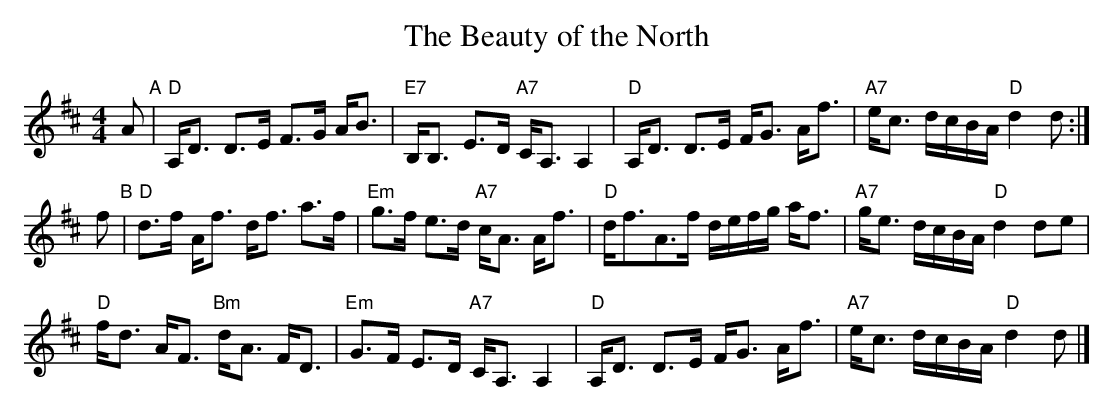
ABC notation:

X:1
T:The Beauty of the North
M:4/4
L:1/8
K:D
A "A"|\
"D"A,<D D>E F>G A<B | "E7"B,<B, E>D "A7"C<A, A,2 | "D"A,<D D>E F<G A<f | "A7"e<c d/c/B/A/ "D"d2 d :|
f "B"|\
"D" d>f A<f d<f a>f | "Em"g>f e>d "A7"c<A A<f | "D"d<fA>f d/e/f/g/ a<f | "A7"g<e d/c/B/A/ "D" d2 de |
"D"f<d A<F "Bm"d<A F<D | "Em"G>F E>D "A7" C<A, A,2 | "D"A,<D D>E F<G A<f | "A7"e<c d/c/B/A/ "D"d2d |]
